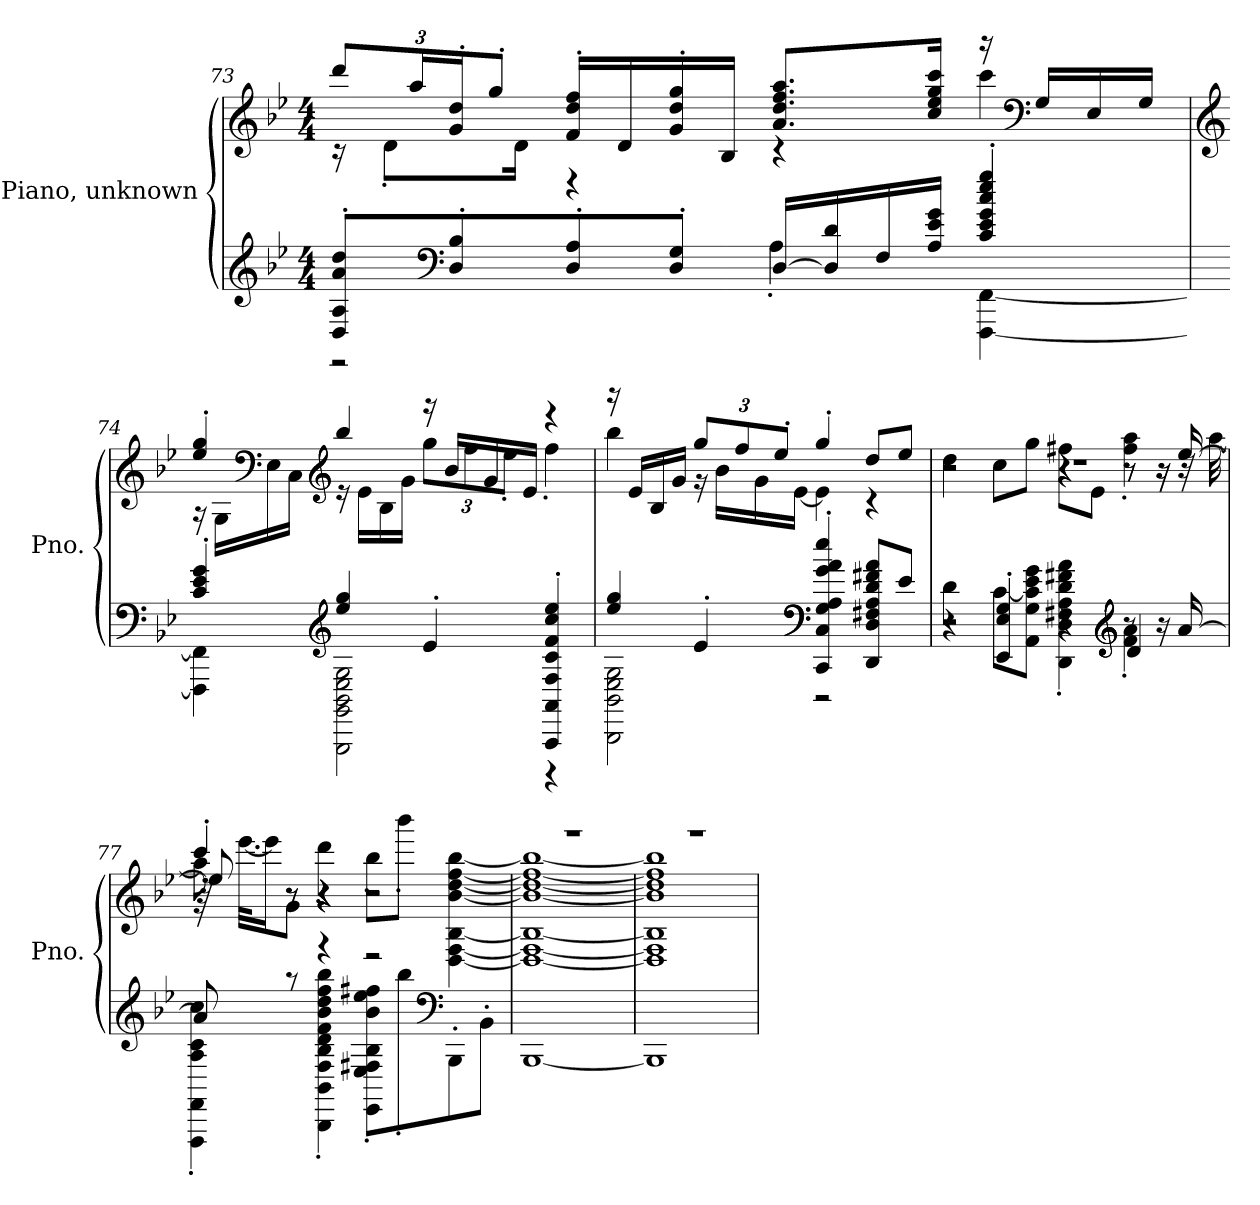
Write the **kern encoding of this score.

**kern	**kern
*part1	*part1
*staff2	*staff1
*I"Piano, unknown	*
*I'Pno.	*
!!LO:LB:g=z
*clefG2	*clefG2
*k[b-e-]	*k[b-e-]
*M4/4	*M4/4
=73	=73
*^	*
*	*	*Xbrackettup
*	*	*^
8D/' 8A/' 8a/' 8dd/'L	2r	12ddd/L	16r
.	.	.	8d'\L
.	.	24aa/L	.
*clefF4	*	*	*
8D/' 8B-/'	.	24g/' 24dd/'J	.
.	.	12gg'/J	.
.	.	.	16d\Jk
8D/' 8A/'	.	16f/' 16dd/' 16ff/'LL	4r
.	.	16d/	.
8D/' 8G/'J	.	16g/' 16dd/' 16gg/'	.
.	.	16B-/JJ	.
[16D/LL	4A'\	8.a/ 8.dd/ 8.ff/ 8.aa/L	4r
16D/] 16d/	.	.	.
16F/	.	.	.
16A/ 16e-/ 16g/JJ	.	16cc/ 16ee-/ 16gg/ 16ccc/Jk	.
4c/' 4e-/' 4g/' 4cc/' 4ee-/' 4gg/'	[4FFF\ [4FF\	16r	4ccc\
*	*	*clefF4	*
.	.	16G/LL	.
.	.	16E-/	.
.	.	16G/JJ	.
=74	=74	=74	=74
*	*	*clefG2	*
4c/' 4e-/' 4g/'	4FFF\] 4FF\]	4ee-/' 4gg/'	16r
.	.	.	16G\LL
*	*	*clefF4	*
.	.	.	16E-\
.	.	.	16C\JJ
*clefG2	*	*clefG2	*
4ee-/ 4gg/	2GGG\ 2GG\ 2BB-\ 2E-\ 2G\	4bb-/	16r
.	.	.	16e-\LL
.	.	.	16B-\
.	.	.	16g\JJ
4e-'/	.	16r	12gg\L
.	.	16b-/LL	.
.	.	.	12ff\
.	.	16g/	.
.	.	.	12ee-'\J
.	.	16e-/JJ	.
4AAA/' 4AA/' 4F/' 4c/' 4f/' 4cc/' 4ee-/'	4r	4r	4ff'\
!!LO:LB:g=z	!!
=75	=75	=75	=75
4ee-/ 4gg/	2BBB-\ 2BB-\ 2E-\ 2G\	16r	4bb-\
.	.	16e-/LL	.
.	.	16B-/	.
.	.	16g/JJ	.
4e-'/	.	12gg/L	16r
.	.	.	16b-\LL
.	.	12ff/	.
.	.	.	16g\
.	.	12ee-'/J	.
.	.	.	[16e-\JJ
*clefF4	*	*	*
4CC/' 4C/' 4G/' 4A/' 4g/' 4a/' 4ee-/'	2r	4gg'/	4e-\]
8DD/ 8D/ 8F#X/ 8A/ 8d/ 8f#X/ 8a/L	.	8dd/L	4r
8e-/J	.	8ee-/J	.
=76	=76	=76	=76
*	*^	*^	*^
2r	4d\	4r	1r	2r	2r	4dd\
.	[8c\L	4EE-/' 4E-/' 4G/'	.	.	.	8cc\L
.	8AA\ 8G\ 8c\] 8e-\ 8g\J	.	.	.	.	8gg\J
4r	4DD\' 4D\' 4F#X\' 4A\' 4d\' 4f#X\' 4a\'	4r	.	4r	4r	8ff#X\L
.	.	.	.	.	.	8e-\J
*clefG2	*	*	*	*	*	*
8r	4f#\' 4a\'	4d/	.	8r	8r	4ff#\' 4aa\'
16r	.	.	.	16r	16r	.
[16a/	.	.	.	32r	[16ee-/	.
.	.	.	.	[32aa\	.	.
*	*v	*v	*	*	*	*
!!LO:LB:g=z	!!	!!	!!
=77	=77	=77	=77	=77	=77
8a/]	4FFF\' 4FF\' 4A\' 4c\' 4cc\'	4ccc'/	8aa\]	8ee-/]	64r
.	.	.	.	.	[32.eee-\KLL
.	.	.	.	.	16eee-\J]
8r	.	.	8r	8r	8g\J
4r	4BBB-\' 4BB-\' 4F\' 4B-\' 4d\' 4f\' 4b-\' 4dd\' 4ff\' 4bb-\'	4r	4r	4r	4ddd'\
2r	8EE-\' 8E-\' 8F#X\' 8B-\' 8b-\' 8ee-\' 8ff#X\'L	2r	2r	2r	8bb-'\L
.	8bb-'\	.	.	.	8bbb-'\J
*clefF4	*	*	*	*	*
.	8BBB-'\	.	.	.	[4D\ [4F\ [4B-\ [4b-\ [4dd\ [4ff\ [4bb-\
.	8BB-'\J	.	.	.	.
*v	*v	*	*	*	*
*	*	*v	*v	*v
=78	=78	=78
[1BBB-	1r	1D_ 1F_ 1B-_ 1b-_ 1dd_ 1ff_ 1bb-_
=79	=79	=79
1BBB-]	1r	1D] 1F] 1B-] 1b-] 1dd] 1ff] 1bb-]
*	*v	*v
=	=
*-	*-
